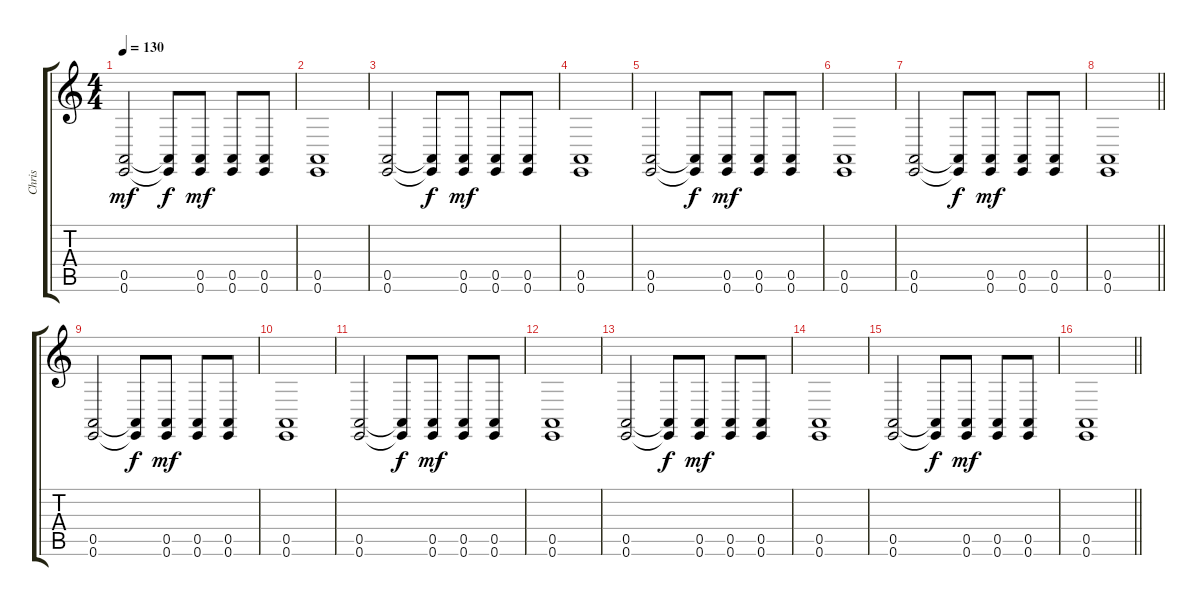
\track ("Chris" "Chris") {instrument melodictom}
\staff {score tabs}
\tuning (E4 B3 G3 D3 A2 E2) {hide}
\ts (4 4)
\section ("" "")
\tempo 130
\clef g2
\ks c
(0.5 0.6).2{dy mf} (0.5{t} 0.6{t}).8{dy f} (0.5 0.6).8{dy mf} (0.5 0.6).8 (0.5 0.6).8 |
(0.5 0.6).1 |
(0.5 0.6).2 (0.5{t} 0.6{t}).8{dy f} (0.5 0.6).8{dy mf} (0.5 0.6).8 (0.5 0.6).8 |
(0.5 0.6).1 |
(0.5 0.6).2 (0.5{t} 0.6{t}).8{dy f} (0.5 0.6).8{dy mf} (0.5 0.6).8 (0.5 0.6).8 |
(0.5 0.6).1 |
(0.5 0.6).2 (0.5{t} 0.6{t}).8{dy f} (0.5 0.6).8{dy mf} (0.5 0.6).8 (0.5 0.6).8 |
\barLineRight lightlight
(0.5 0.6).1 |
\section ("" "")
(0.5 0.6).2 (0.5{t} 0.6{t}).8{dy f} (0.5 0.6).8{dy mf} (0.5 0.6).8 (0.5 0.6).8 |
(0.5 0.6).1 |
(0.5 0.6).2 (0.5{t} 0.6{t}).8{dy f} (0.5 0.6).8{dy mf} (0.5 0.6).8 (0.5 0.6).8 |
(0.5 0.6).1 |
(0.5 0.6).2 (0.5{t} 0.6{t}).8{dy f} (0.5 0.6).8{dy mf} (0.5 0.6).8 (0.5 0.6).8 |
(0.5 0.6).1 |
(0.5 0.6).2 (0.5{t} 0.6{t}).8{dy f} (0.5 0.6).8{dy mf} (0.5 0.6).8 (0.5 0.6).8 |
\barLineRight lightlight
(0.5 0.6).1
